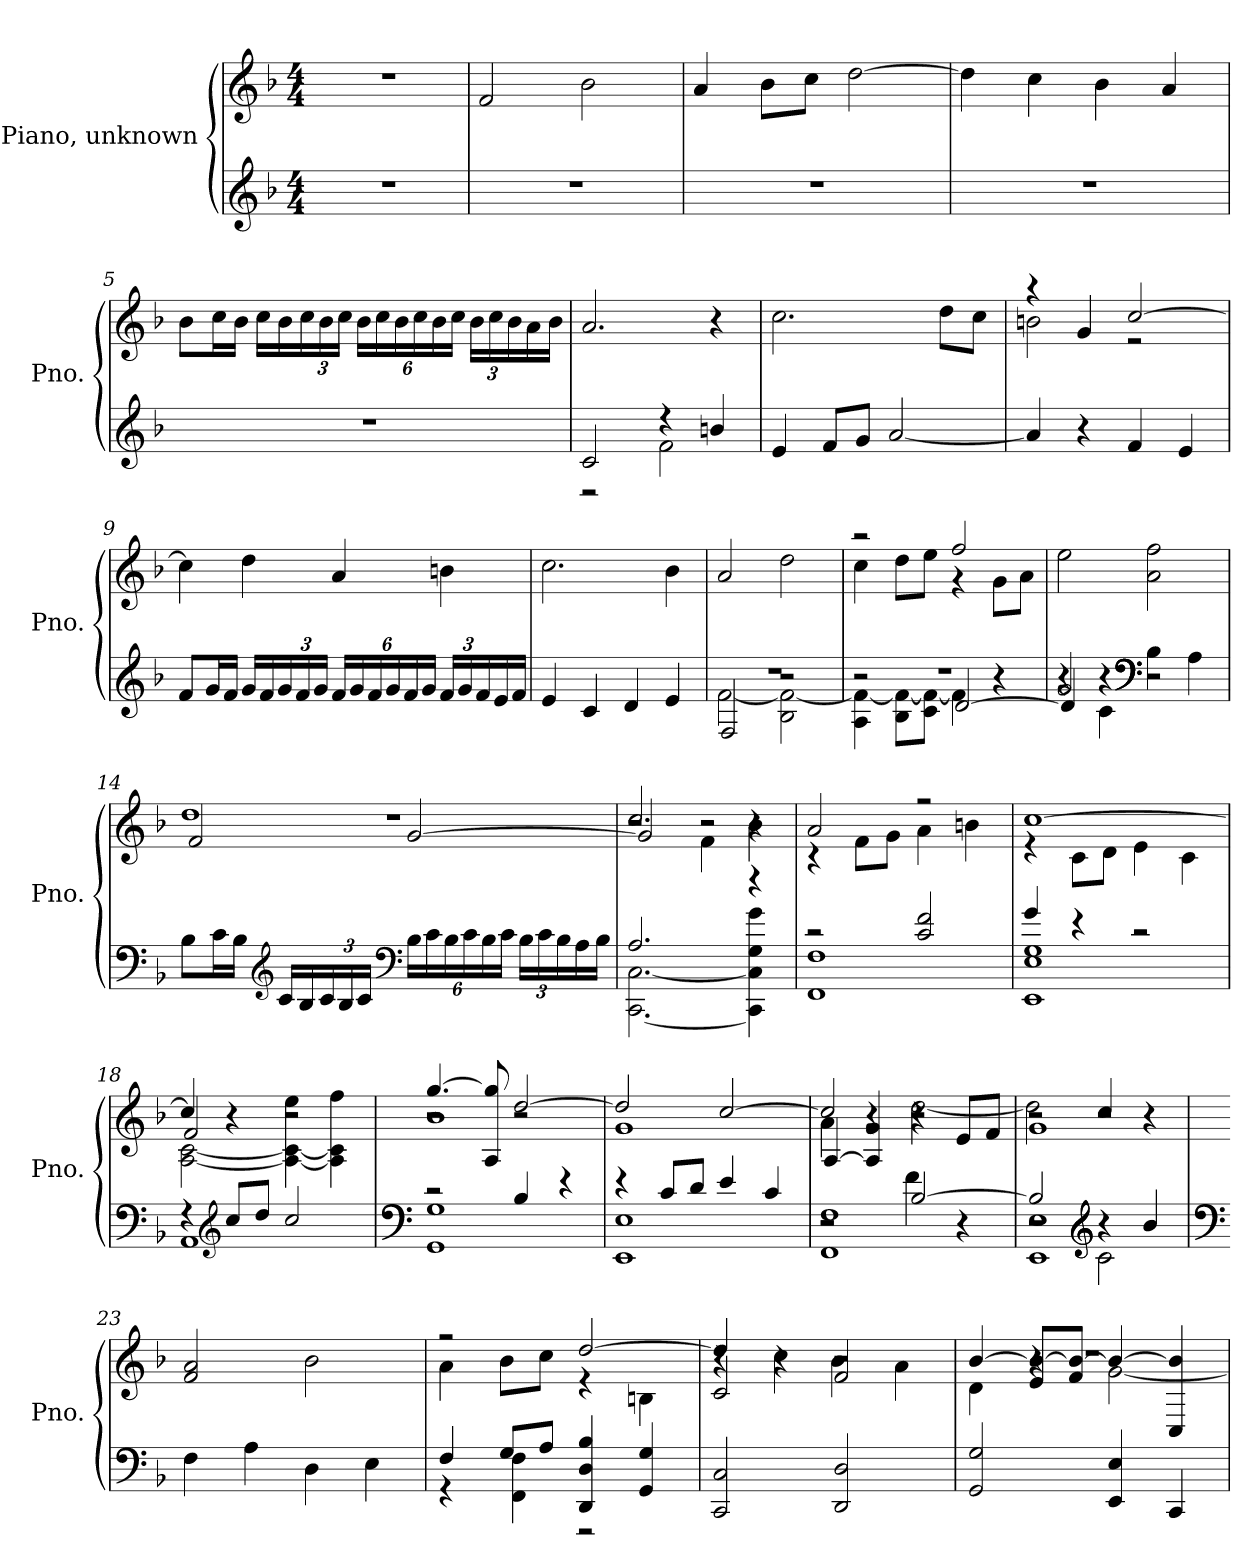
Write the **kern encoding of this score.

**kern	**kern
*part1	*part1
*staff2	*staff1
*I"Piano, unknown	*
*I'Pno.	*
*clefG2	*clefG2
*k[b-]	*k[b-]
*M4/4	*M4/4
*MM120	*MM120
=1	=1
1r	1r
=2	=2
1r	2f/
.	2b-\
=3	=3
1r	4a/
.	8b-\L
.	8cc\J
.	[2dd\
=4	=4
1r	4dd\]
.	4cc\
.	4b-\
.	4a/
=5	=5
1r	8b-\L
.	16cc\L
.	16b-\JJ
.	16cc\LL
.	16b-\
*	*Xbrackettup
.	24cc\
.	24b-\
.	24cc\JJ
.	24b-\LL
.	24cc\
.	24b-\
.	24cc\
.	24b-\
.	24cc\JJ
.	24b-\LL
.	24cc\
.	24b-\
.	16a\
.	16b-\JJ
=6	=6
*^	*
2c/	2r	2.a/
4r	2f\	.
4bn/	.	4r
*v	*v	*
!!LO:LB:g=z
=7	=7
4e/	2.cc\
8f/L	.
8g/J	.
[2a/	.
.	8dd\L
.	8cc\J
=8	=8
*	*^
4a/]	4r	2bn\
4r	4g/	.
4f/	[2cc/	2r
4e/	.	.
*	*v	*v
=9	=9
8f/L	4cc\]
16g/L	.
16f/JJ	.
16g/LL	4dd\
16f/	.
*Xbrackettup	*
24g/	.
24f/	.
24g/JJ	.
24f/LL	4a/
24g/	.
24f/	.
24g/	.
24f/	.
24g/JJ	.
24f/LL	4bn\
24g/	.
24f/	.
16e/	.
16f/JJ	.
=10	=10
4e/	2.cc\
4c/	.
4d/	.
4e/	4b-\
=11	=11
*^	*
*	*^	*
1r	[2f\	2F/	2a/
.	2B-\ 2f\_	2r	2dd\
!!LO:LB:g=z
=12	=12	=12	=12
*	*	*	*^
1r	4A\ 4f\_	2r	2r	4cc\
.	8B-\ 8f\_L	.	.	8dd\L
.	8c\ 8f\_J	.	.	8ee\J
.	4f\]	[2d/	2ff/	4r
.	4r	.	.	8g\L
.	.	.	.	8a\J
*	*	*	*v	*v
=13	=13	=13	=13
2g/	4r	4d/]	2ee\
.	4c\	4r	.
*clefF4	*	*	*
2r	4B-\	2r	2a\ 2ff\
.	4A\	.	.
*v	*v	*v	*
=14	=14
*	*^
*	*	*^
8B-\L	1r	1dd	2f/
16c\L	.	.	.
16B-\JJ	.	.	.
*clefG2	*	*	*
16c/LL	.	.	.
16B-/	.	.	.
24c/	.	.	.
24B-/	.	.	.
24c/JJ	.	.	.
*clefF4	*	*	*
24B-\LL	.	.	[2g/
24c\	.	.	.
24B-\	.	.	.
24c\	.	.	.
24B-\	.	.	.
24c\JJ	.	.	.
24B-\LL	.	.	.
24c\	.	.	.
24B-\	.	.	.
16A\	.	.	.
16B-\JJ	.	.	.
=15	=15	=15	=15
*^	*	*	*
2.A/	[2.CC\ [2.C\	2.cc/	2r	2g/]
.	.	.	4f\	2r
4r	4CC\] 4C\] 4G\ 4g\	4r	4b-\	.
*	*	*	*v	*v
!!LO:LB:g=z
=16	=16	=16	=16
2r	1FF 1F	2a/	4r
.	.	.	8f\L
.	.	.	8g\J
2c/ 2f/	.	2r	4a\
.	.	.	4bn\
=17	=17	=17	=17
4g/	1EE 1E 1G	[1cc	4r
4r	.	.	8c\L
.	.	.	8d\J
2r	.	.	4e\
.	.	.	4c\
=18	=18	=18	=18
*	*	*	*^
4r	1AA	4cc/]	[2A\ [2c\	2f/
*clefG2	*	*	*	*
8cc/L	.	4r	.	.
8dd/J	.	.	.	.
2cc/	.	2r	4A\_ 4c\_ 4ee\	2r
.	.	.	4A\] 4c\] 4ff\	.
=19	=19	=19	=19	=19
*clefF4	*	*	*	*
2r	1GG 1G	2r	1b-	[4.gg/
.	.	.	.	8A/ 8gg/]
4B-/	.	[2dd/	.	2r
4r	.	.	.	.
*	*	*	*v	*v
=20	=20	=20	=20
4r	1EE 1E	2dd/]	1g
8c/L	.	.	.
8d/J	.	.	.
4e/	.	[2cc/	.
4c/	.	.	.
=21	=21	=21	=21
*	*^	*	*^
2r	2r	1FF 1F	2cc/]	4a\	[4A/
.	.	.	.	4r	4A/] 4g/
[2B-/	4f\	.	2r	[2dd\	4r
.	4r	.	.	.	8e/L
.	.	.	.	.	8f/J
!!LO:LB:g=z	!!	!!
=22	=22	=22	=22	=22	=22
2B-/]	2r	1EE 1E	1g	2dd\]	2r
*clefG2	*	*	*	*	*
4r	2c\	.	.	2r	4cc/
4b-/	.	.	.	.	4r
*v	*v	*v	*	*	*
*	*v	*v	*v
=23	=23
*clefF4	*
4F\	2f/ 2a/
4A\	.
4D\	2b-\
4E\	.
=24	=24
*^	*^
4F/	4r	2r	4a\
8G/L	4FF\ 4F\	.	8b-\L
8A/J	.	.	8cc\J
4DD/ 4D/ 4B-/	2r	[2dd/	4r
4GG/ 4G/	.	.	4Bn\
*v	*v	*	*
=25	=25	=25
*	*	*^
2CC/ 2C/	4dd/]	4r	2c/
.	4r	4cc\	.
2DD/ 2D/	2f/	4b-\	2r
.	.	4a\	.
=26	=26	=26	=26
2GG/ 2G/	1r	4d\	[4b-/
.	.	4r	8e/ 8b-/_L
.	.	.	8f/ 8b-/_J
4EE/ 4E/	.	[2g\	4b-/_
4CC/	.	.	4C/ 4b-/]
*	*v	*v	*v
=	=
*-	*-
